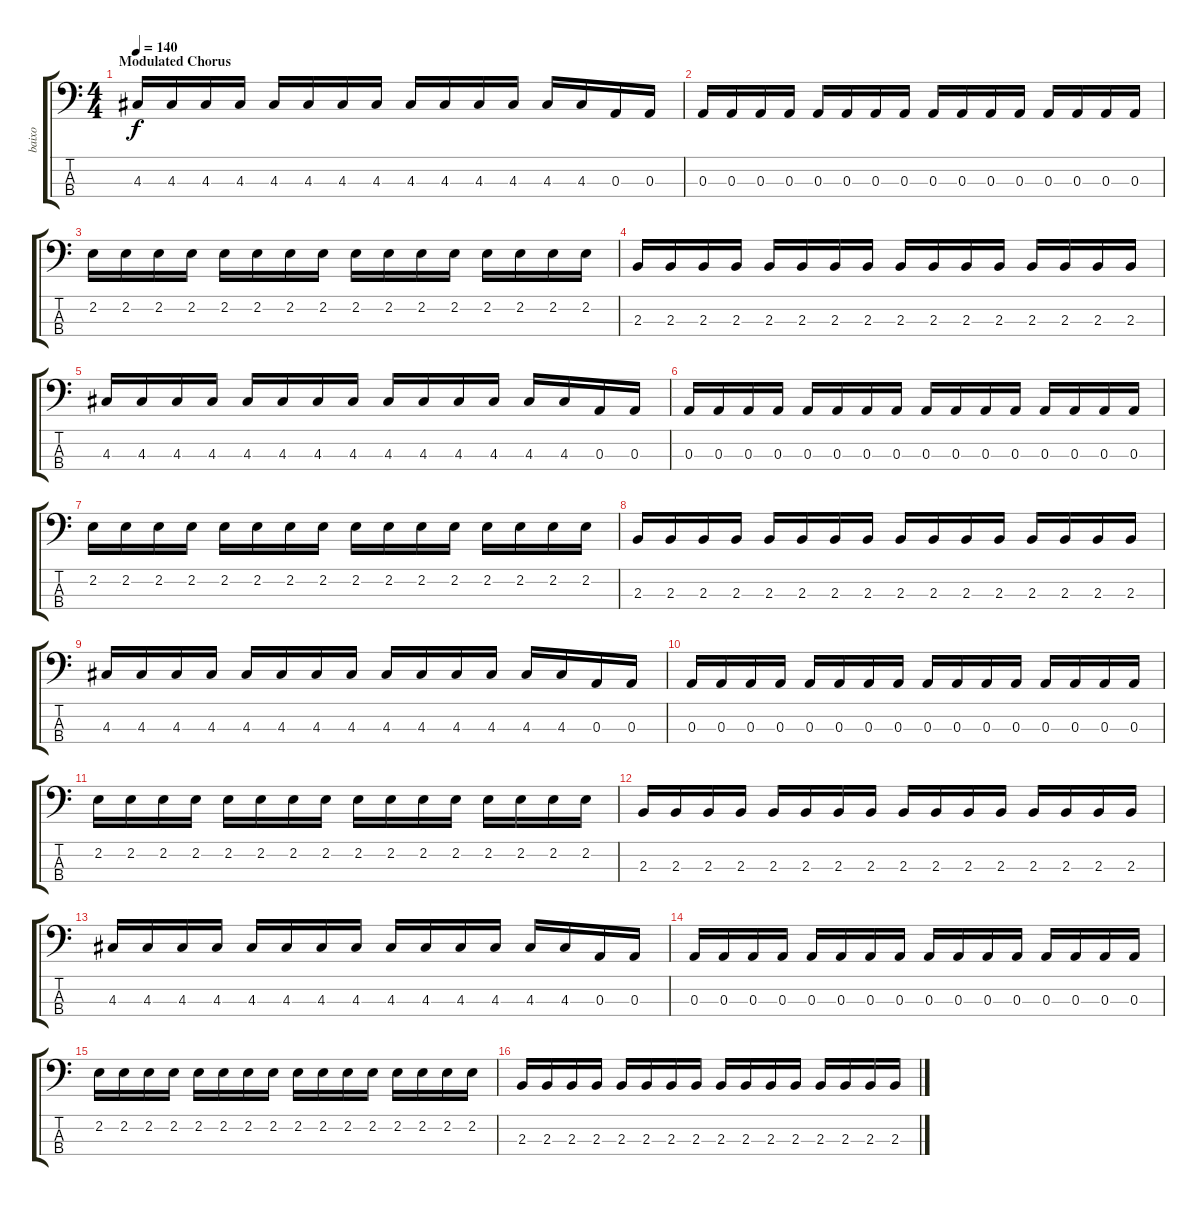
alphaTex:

\track ("baixo" "baixo") {instrument electricbassfinger}
\staff {score tabs}
\tuning (G2 D2 A1 E1) {hide}
\ts (4 4)
\section ("" "Modulated Chorus")
\tempo 140
\clef f4
\ks c
4.3.16{dy f instrument electricbassfinger} 4.3.16 4.3.16 4.3.16 4.3.16 4.3.16 4.3.16 4.3.16 4.3.16 4.3.16 4.3.16 4.3.16 4.3.16 4.3.16 0.3.16 0.3.16 |
0.3.16 0.3.16 0.3.16 0.3.16 0.3.16 0.3.16 0.3.16 0.3.16 0.3.16 0.3.16 0.3.16 0.3.16 0.3.16 0.3.16 0.3.16 0.3.16 |
2.2.16 2.2.16 2.2.16 2.2.16 2.2.16 2.2.16 2.2.16 2.2.16 2.2.16 2.2.16 2.2.16 2.2.16 2.2.16 2.2.16 2.2.16 2.2.16 |
2.3.16 2.3.16 2.3.16 2.3.16 2.3.16 2.3.16 2.3.16 2.3.16 2.3.16 2.3.16 2.3.16 2.3.16 2.3.16 2.3.16 2.3.16 2.3.16 |
4.3.16 4.3.16 4.3.16 4.3.16 4.3.16 4.3.16 4.3.16 4.3.16 4.3.16 4.3.16 4.3.16 4.3.16 4.3.16 4.3.16 0.3.16 0.3.16 |
0.3.16 0.3.16 0.3.16 0.3.16 0.3.16 0.3.16 0.3.16 0.3.16 0.3.16 0.3.16 0.3.16 0.3.16 0.3.16 0.3.16 0.3.16 0.3.16 |
2.2.16 2.2.16 2.2.16 2.2.16 2.2.16 2.2.16 2.2.16 2.2.16 2.2.16 2.2.16 2.2.16 2.2.16 2.2.16 2.2.16 2.2.16 2.2.16 |
2.3.16 2.3.16 2.3.16 2.3.16 2.3.16 2.3.16 2.3.16 2.3.16 2.3.16 2.3.16 2.3.16 2.3.16 2.3.16 2.3.16 2.3.16 2.3.16 |
4.3.16 4.3.16 4.3.16 4.3.16 4.3.16 4.3.16 4.3.16 4.3.16 4.3.16 4.3.16 4.3.16 4.3.16 4.3.16 4.3.16 0.3.16 0.3.16 |
0.3.16 0.3.16 0.3.16 0.3.16 0.3.16 0.3.16 0.3.16 0.3.16 0.3.16 0.3.16 0.3.16 0.3.16 0.3.16 0.3.16 0.3.16 0.3.16 |
2.2.16 2.2.16 2.2.16 2.2.16 2.2.16 2.2.16 2.2.16 2.2.16 2.2.16 2.2.16 2.2.16 2.2.16 2.2.16 2.2.16 2.2.16 2.2.16 |
2.3.16 2.3.16 2.3.16 2.3.16 2.3.16 2.3.16 2.3.16 2.3.16 2.3.16 2.3.16 2.3.16 2.3.16 2.3.16 2.3.16 2.3.16 2.3.16 |
4.3.16 4.3.16 4.3.16 4.3.16 4.3.16 4.3.16 4.3.16 4.3.16 4.3.16 4.3.16 4.3.16 4.3.16 4.3.16 4.3.16 0.3.16 0.3.16 |
0.3.16 0.3.16 0.3.16 0.3.16 0.3.16 0.3.16 0.3.16 0.3.16 0.3.16 0.3.16 0.3.16 0.3.16 0.3.16 0.3.16 0.3.16 0.3.16 |
2.2.16 2.2.16 2.2.16 2.2.16 2.2.16 2.2.16 2.2.16 2.2.16 2.2.16 2.2.16 2.2.16 2.2.16 2.2.16 2.2.16 2.2.16 2.2.16 |
2.3.16 2.3.16 2.3.16 2.3.16 2.3.16 2.3.16 2.3.16 2.3.16 2.3.16 2.3.16 2.3.16 2.3.16 2.3.16 2.3.16 2.3.16 2.3.16
